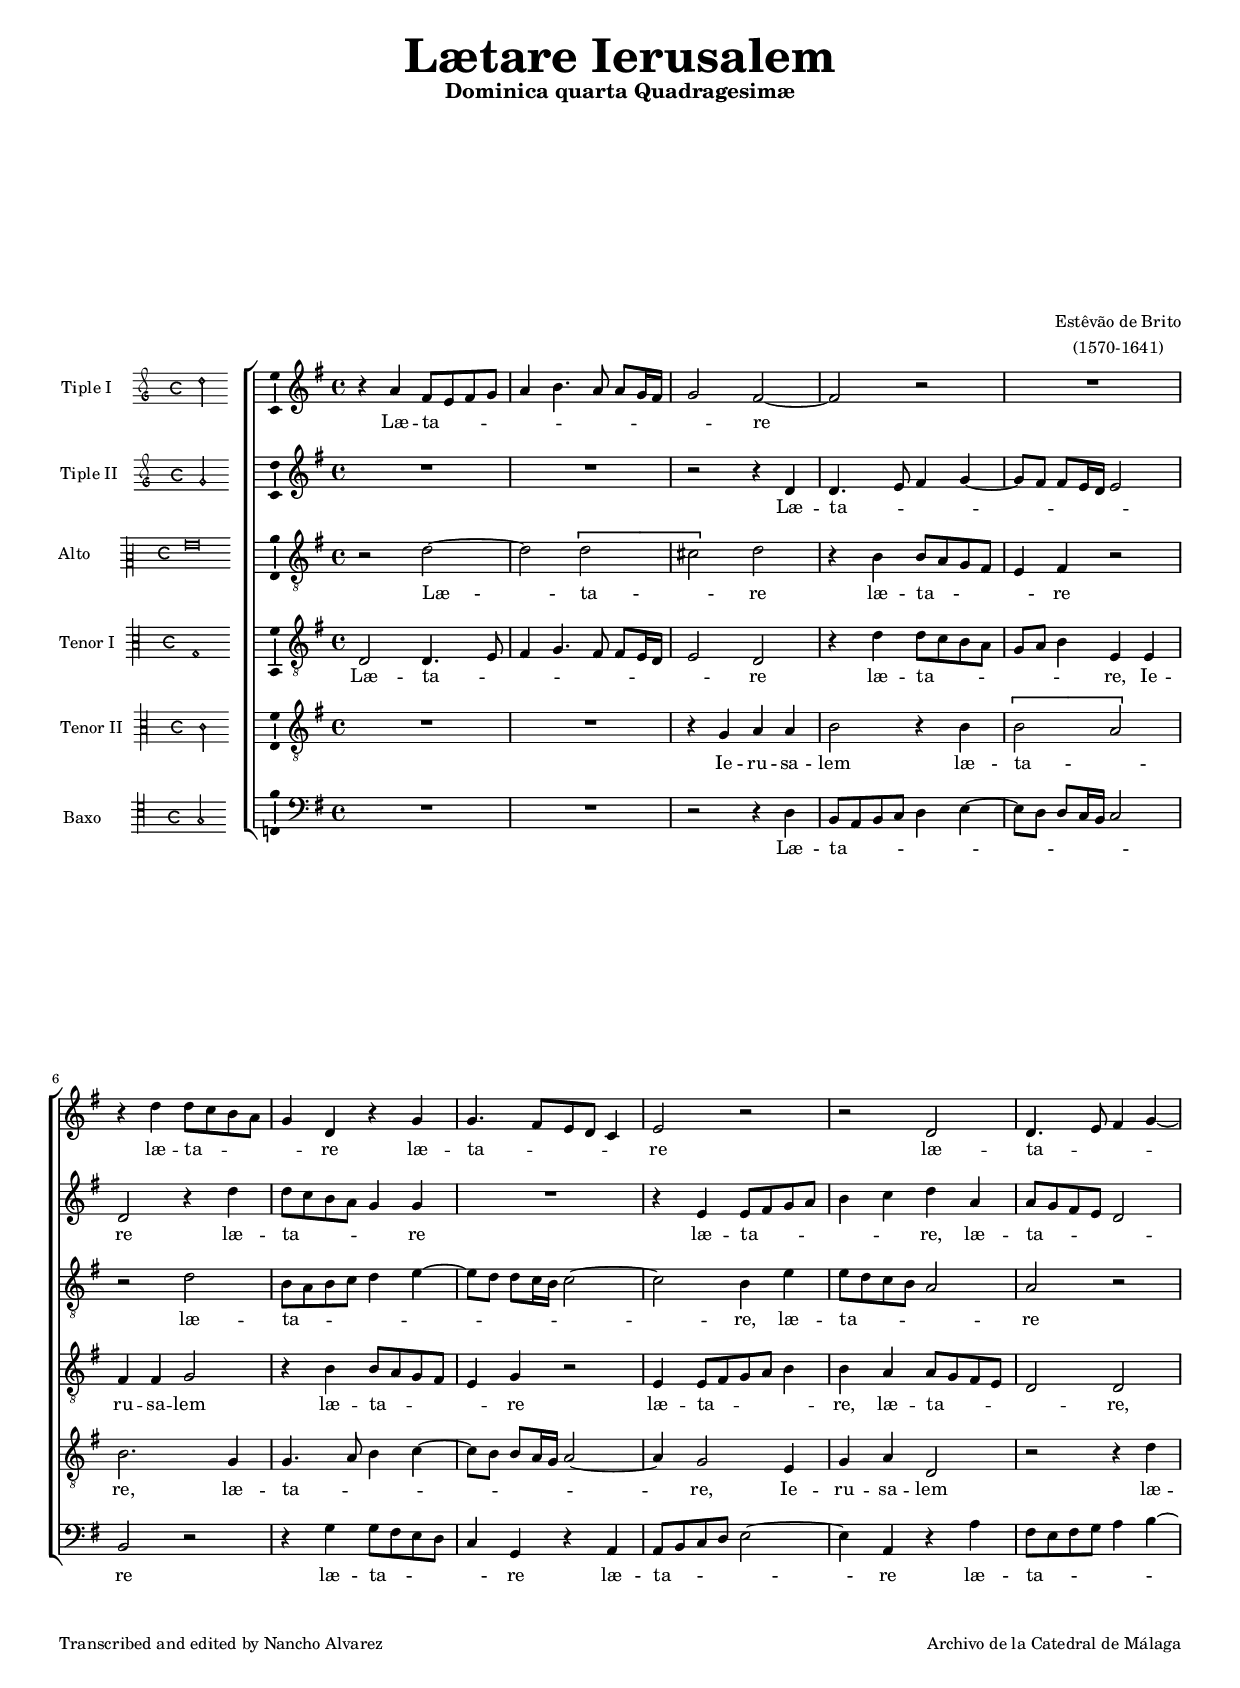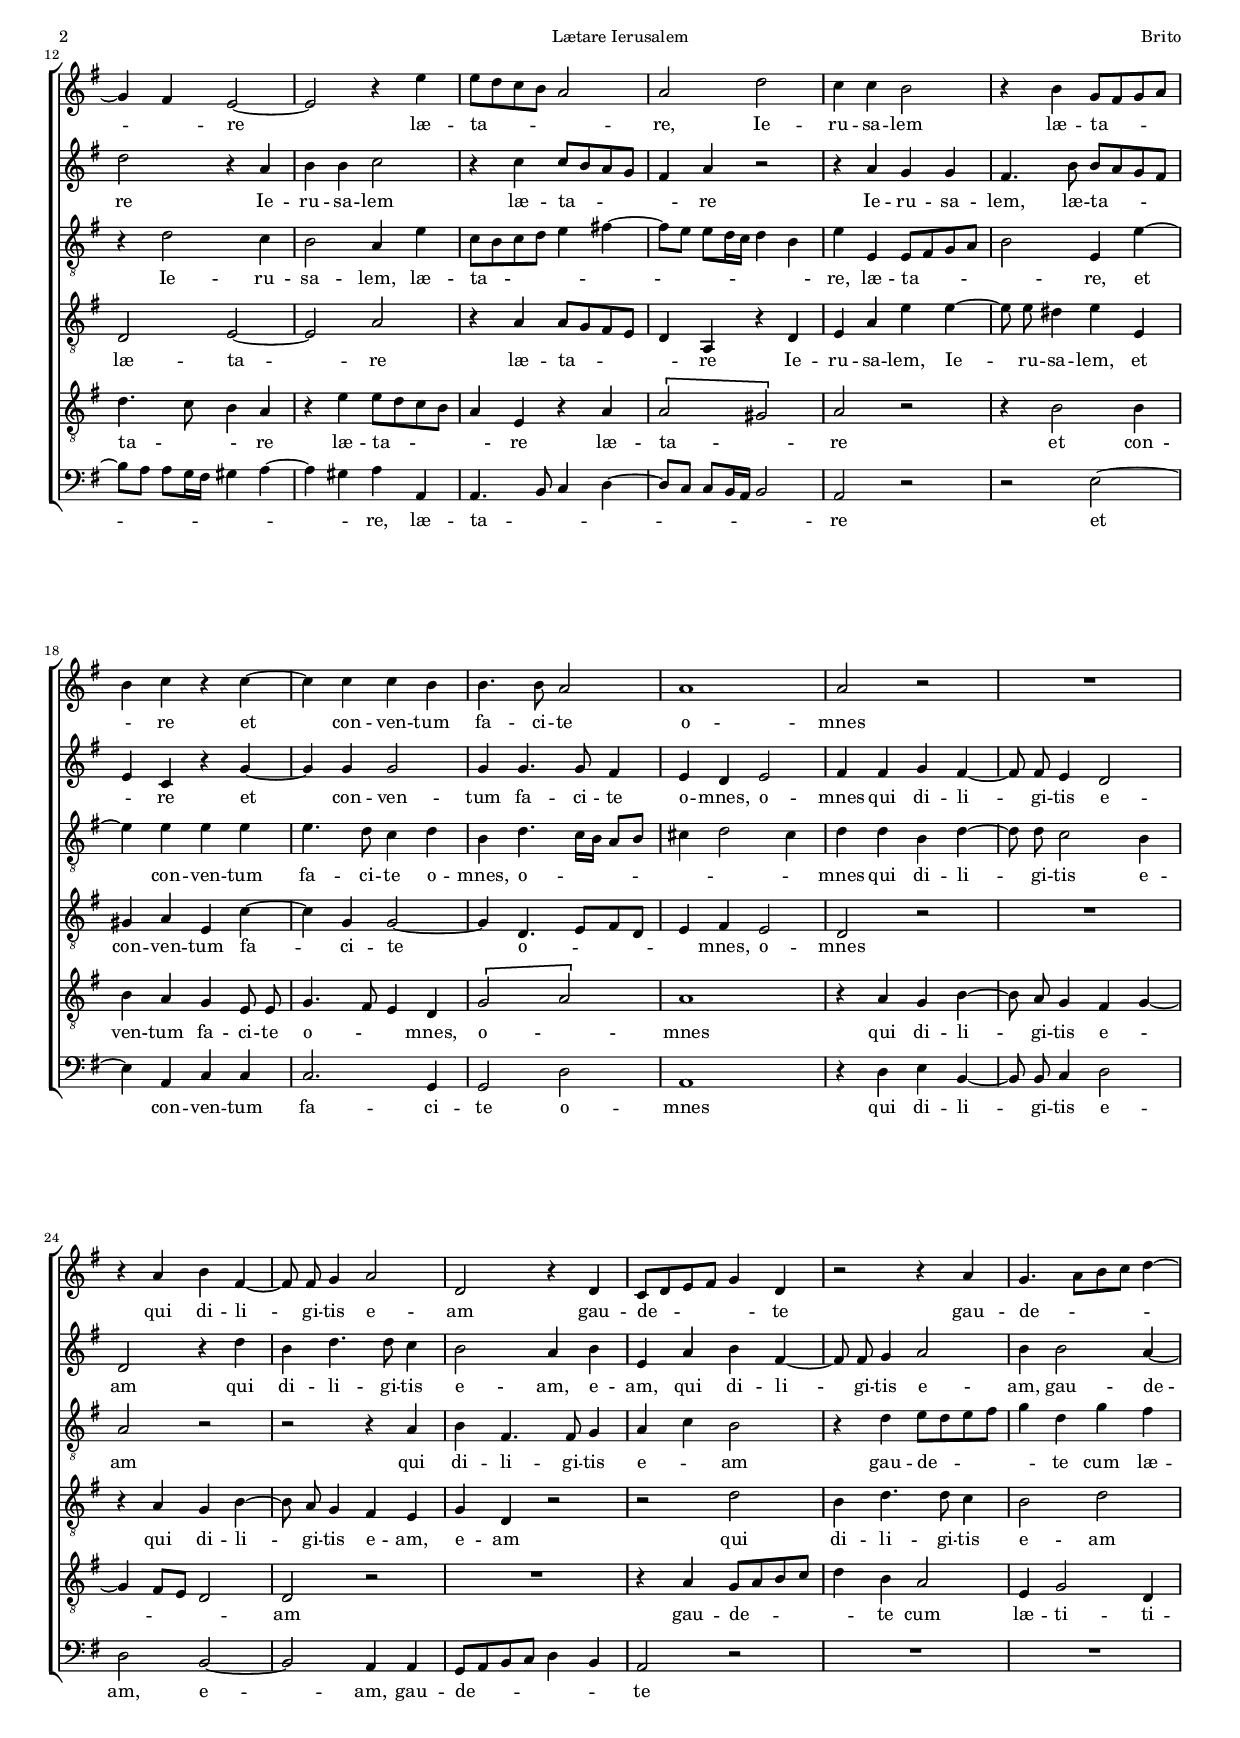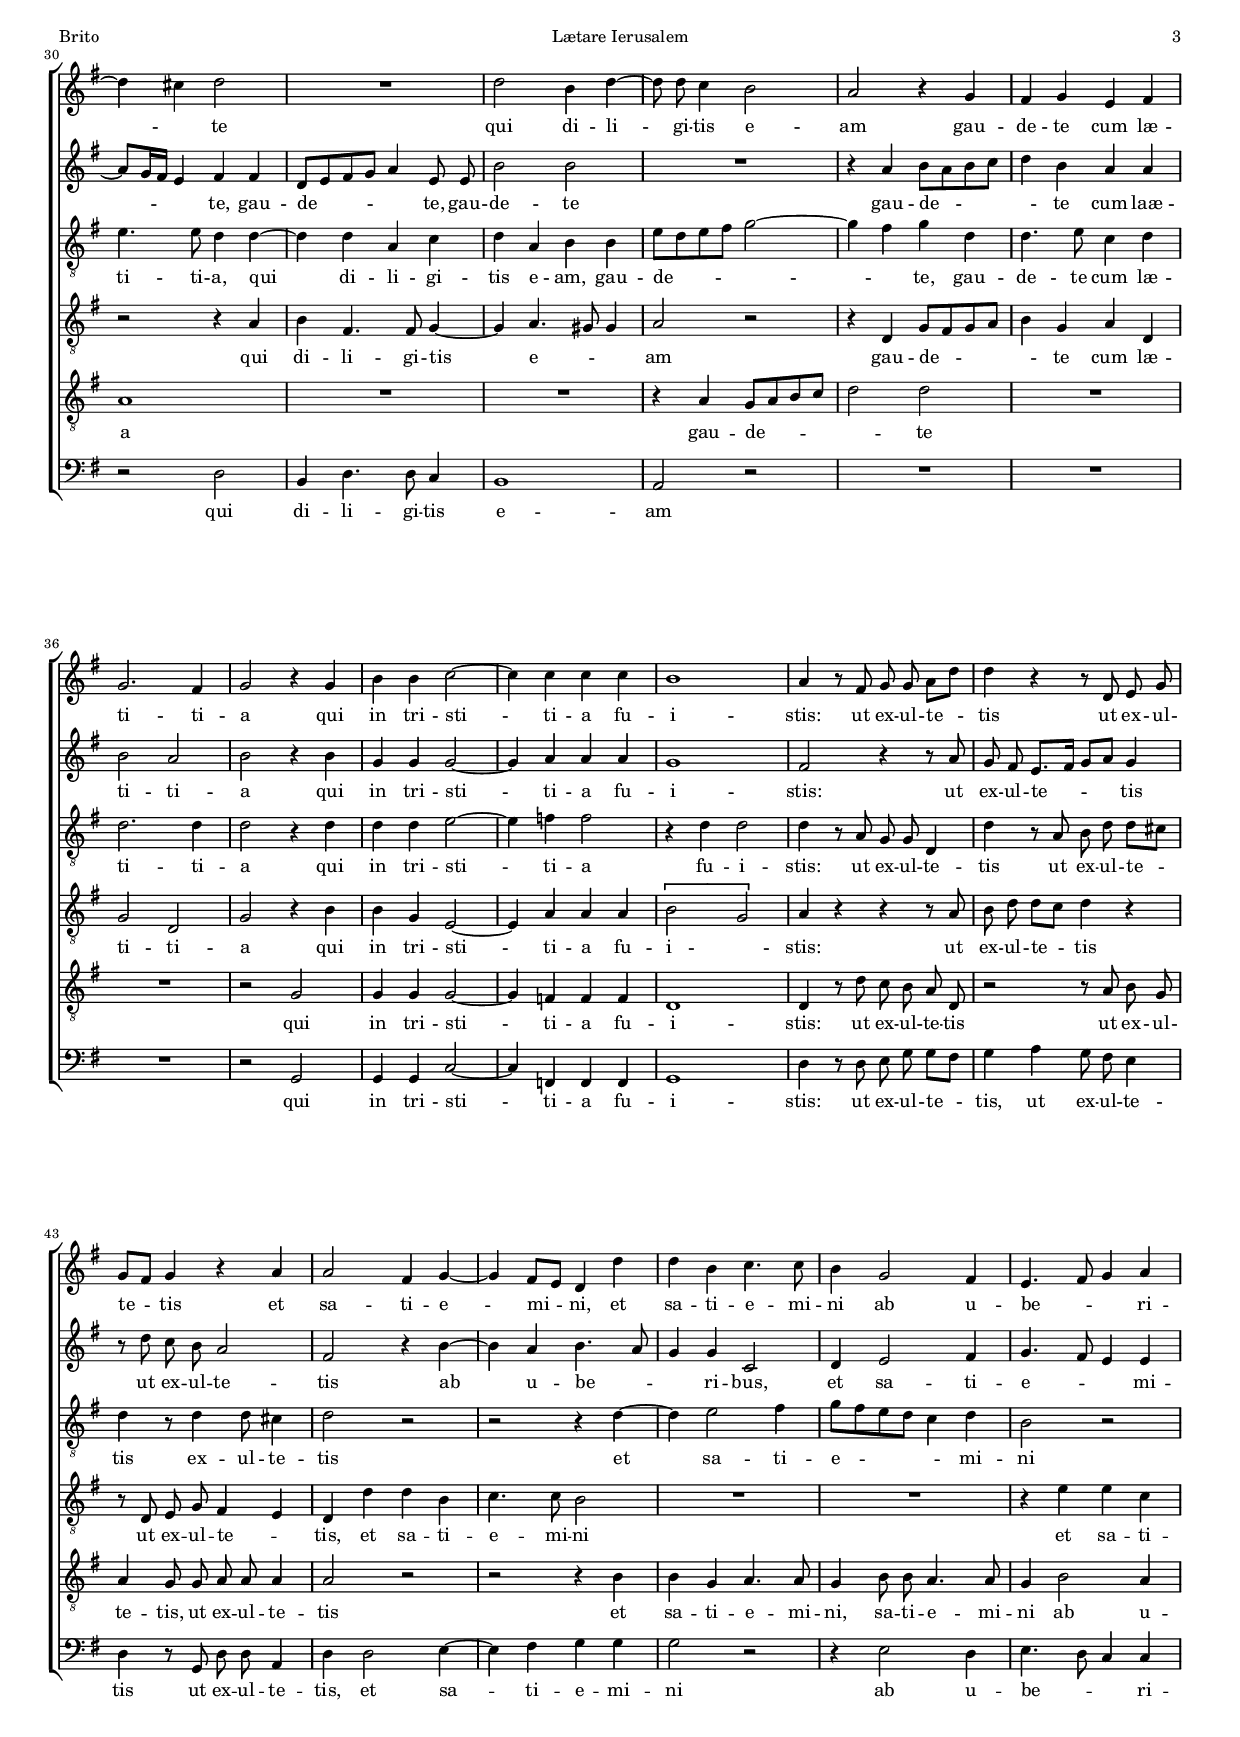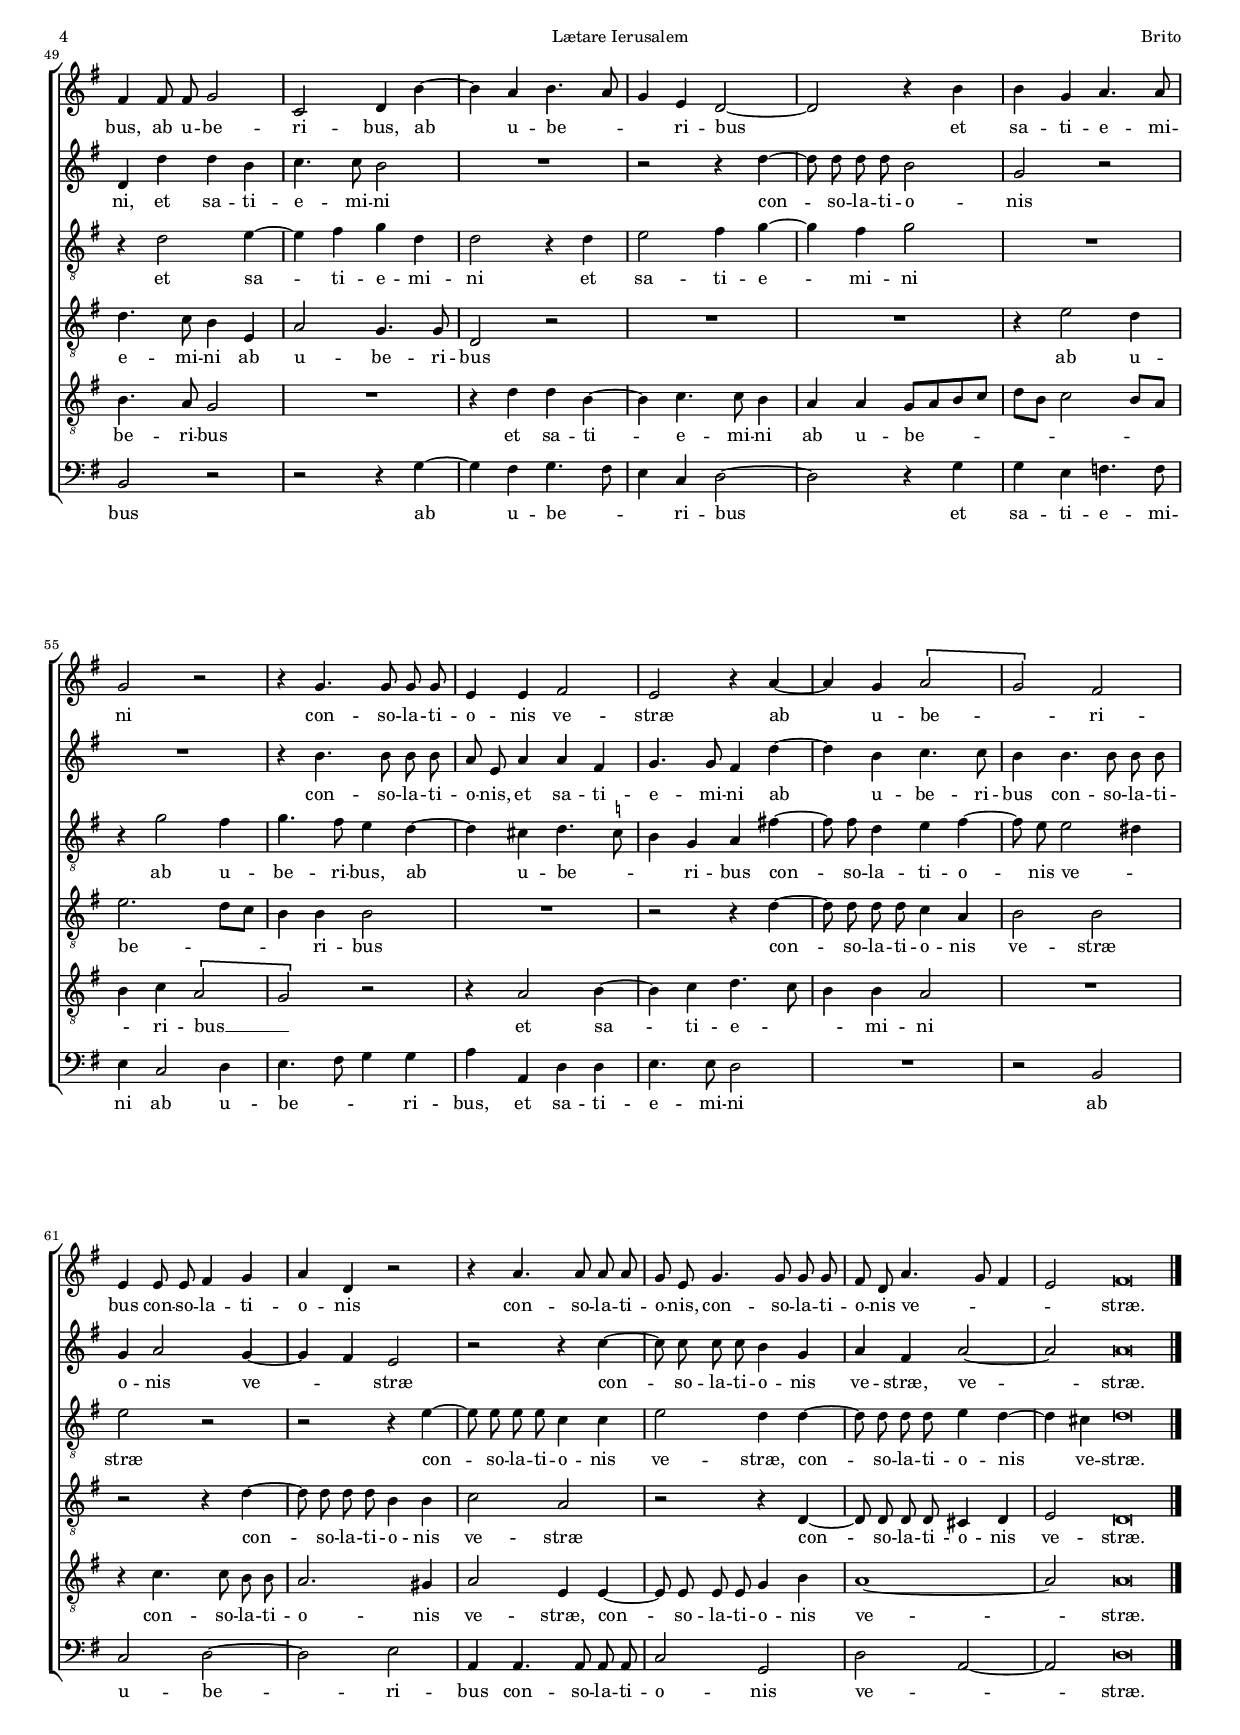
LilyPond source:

\version "2.11.45"

#(set-default-paper-size "a4")
#(set-global-staff-size 14.45)
#(ly:set-option 'point-and-click #f)

italicas=\override LyricText #'font-shape = #'italic
rectas=\override LyricText #'font-shape = #'upright
ss=\once \set suggestAccidentals = ##t
incipitwidth = 20


\header {
	title=\markup{\column { " " " " " " \bigger \bigger \bigger \bigger \bigger "Lætare Ierusalem"}}
	subtitle=\markup{\column { " " \bigger "Dominica quarta Quadragesimæ" " " " " }}
	subsubtitle=\markup{\column{ " " " " " " " " " " " " " " " " }}
	composer=\markup{\center-align{"Estêvão de Brito" "(1570-1641)"}}
	%opus="(-)"
	%poet="Edición de "
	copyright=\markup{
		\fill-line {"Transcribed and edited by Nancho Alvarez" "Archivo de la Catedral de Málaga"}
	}
%	tagline=""
}

global={\key c \major \time 4/4 \skip 1*66 \bar "|." }


cantus=\relative c''{
	r4 d4 b8 a b c
	d4 e4. d8 d[ c16 b]
	c2 b ~
	b r
	R1
	r4 g' g8 f e d
	c4 g r c
	c4. b8[ a g] f4 
	a2 r
	r2 g 
	g4. a8 b4 c ~
	c b a2 ~
	a r4 a'
	a8 g f e d2
	d2 g
	f4 f e2
	r4 e c8 b c d
	e4 f r f ~
	f f f e
	e4. e8 d2
	d1 
	d2 r
	R1
	r4 d e b ~
	b8 \noBeam b c4 d2 
	g, r4 g
	f8 g a b c4 g
	r2 r4 d'
	c4. d8[ e f] g4 ~
	g fis4 g2
	R1
	g2 e4 g ~
	g8 \noBeam g f4 e2
	d r4 c
	b c a b
	c2. b4 
	c2 r4 c 
	e e f2 ~
	f4 f f f 
	e1
	d4 r8 b \noBeam c \noBeam c \noBeam d g
	g4 r r8 g, \noBeam a \noBeam c
	c8 b c4 r d
	d2 b4 c ~
	c b8 a g4 g'
	g e f4. f8 
	e4 c2 b4
	a4. b8 c4 d
	b4 b8 \noBeam b c2
	f,2 g4 e' ~
	e d e4. d8 
	c4 a g2 ~
	g r4 e'
	e4 c d4. d8
	c2 r2
	r4 c4. c8 \noBeam c \noBeam c
	a4 a b2
	a r4 d ~
	d4 c \[d2 
	c\] b
	a4 a8 \noBeam a b4 c 
	d4 g, r2
	r4 d'4. d8 \noBeam d \noBeam d
	c8 \noBeam a c4. c8 \noBeam c \noBeam c
	b8 \noBeam g d'4. c8 b4
	a2 b\breve*1/4
}

cantusdos=\relative c''{
	R1
	R
	r2 r4 g
	g4. a8 b4 c ~
	c8[ b] b[ a16 g] a2
	g r4 g'
	g8 f e d c4 c
	R1
	r4 a a8 b c d
	e4 f g d |
	d8 c b a g2
	g' r4 d 
	e e f2
	r4 f f8 e d c
	b4 d r2
	r4 d c c
	b4. e8 e8 d c b
	a4 f r c' ~
	c c c2 |
	c4 c4. c8 b4 
	a g a2
	b4 b c b ~
	b8 \noBeam b a4 g2
	g r4 g'
	e4 g4. g8 f4
	e2 d4 e |
	a, d e b ~
	b8 \noBeam b c4 d2
	e4 e2 d4 ~
	d8 c16 b a4 b b
	g8 a b c d4 a8 \noBeam a
	e'2 e
	R1
	r4 d e8 d e f
	g4 e d d
	e2 d |
	e r4 e 
	c c c2 ~
	c4 d d d
	c1 |
	b2 r4 r8 d
	c8 \noBeam b \noBeam a8. b16 c8 d c4
	r8 g'8 \noBeam f \noBeam e d2
	b2 r4 e ~
	e d e4. d8
	c4 c f,2
	g4 a2 b4 |
	c4. b8 a4 a
	g g' g e 
	f4. f8 e2
	R1
	r2 r4 g ~
	g8 \noBeam g \noBeam g \noBeam g e2
	c2 r
	R1
	r4 e4. e8 \noBeam e \noBeam e
	d8 \noBeam a d4 d b
	c4. c8 b4 g' ~
	g e f4. f8 
	e4 e4. e8 \noBeam e \noBeam e
	c4 d2 c4 ~
	c b a2
	r2 r4 f' ~
	f8 \noBeam f \noBeam f \noBeam f e4 c
	d4 b d2 ~
	d d\breve*1/4
}

altus=\relative c''{
	r2 g ~
	g \[g 
	fis\] g
	r4 e e8 d c b
	a4 b r2
	r2 g'2
	e8 d e f g4 a ~
	a8[ g] g[ f16 e] f2 ~
	f e4 a
	a8 g f e d2
	d r
	r4 g2 f4
	e2 d4 a'
	f8 e f g a4 b! ~
	b8[ a] a[ g16 f] g4 e
	a4 a, a8 b c d
	e2 a,4 a' ~
	a a a a
	a4. g8 f4 g
	e4 g4. f16[ e] d8[ e]
	fis4 g2 fis4
	g4 g e g ~
	g8 \noBeam g f2 e4 
	d2 r
	r2 r4 d
	e b4. b8 c4
	d4 f e2
	r4 g a8 g a b
	c4 g c b
	a4. a8 g4 g ~
	g g d f
	g d e e
	a8 g a b c2 ~
	c4 b c g
	g4. a8 f4 g
	g2. g4
	g2 r4 g
	g g a2 ~
	a4 bes bes2
	r4 g4 g2
	\set autoBeaming = ##f
	g4 r8 d c c g4
	g'4 r8 d e g g[ fis]
	g4 r8 g4 g8 fis4
	g2 r
	r2 r4 g ~
	g4 a2 b4
	c8[ b a g] f4 g 
	e2 r2
	r4 g2 a4 ~ 
	a b c g |
	g2 r4 g 
	a2 b4 c ~
	c b c2
	R1
	r4 c2 b4
	c4. b8 a4 g ~
	g fis g4. \ss f8
	e4 c d b'! ~
	b8 b g4 a b ~
	b8 a a2 gis4
	a2 r
	r r4 a ~
	a8 a a a f4 f
	a2 g4 g ~
	g8 g g g a4 g ~
	g fis g\breve*1/4
}

tenor=\relative c'{
	g2 g4. a8
	b4 c4. b8 b[ a16 g]
	a2 g
	r4 g' g8 f e d
	c d e4 a, a
	b b c2 |
	r4 e e8 d c b
	a4 c r2
	a4 a8[ b c d] e4
	e4 d d8 c b a
	g2 g
	g a ~
	a d |
	r4 d d8 c b a
	g4 d r g
	a d a' a ~
	a8 \noBeam a gis4 a a,
	cis4 d a f' ~
	f c c2 ~ |
	c4 g4. a8 b g
	a4 b a2
	g r
	R1
	r4 d' c e ~
	e8 \noBeam d c4 b a
	c g r2
	r2 g'
	e4 g4. g8 f4 
	e2 g
	r2 r4 d
	e b4. b8 c4 ~
	c d4. cis8 cis4
	d2 r
	r4 g, c8 b c d
	e4 c d g,
	c2 g 
	c r4 e 
	e c a2 ~
	a4 d d d
	\[e2 c\]
	d4 r r r8 d
	e \noBeam g \noBeam g f g4 r
	r8 g, \noBeam a \noBeam c b4 a
	g g' g e 
	f4. f8 e2
	R1
	R
	r4 a a f
	g4. f8 e4 a,
	d2 c4. c8 g2 r
	R1
	R1
	r4 a'2 g4
	a2. g8 f
	e4 e e2
	R1
	r2 r4 g ~
	\set autoBeaming = ##f
	g8 g g g f4 d 
	e2 e
	r2 r4 g ~
	g8 g g g e4 e
	f2 d
	r2 r4 g, ~
	g8 g g g fis4 g
	a2 g\breve*1/4
}

tenordos=\relative c'{
	R1
	R
	r4 c d d 
	e2 r4 e
	\[e2 d\] 
	e2. c4
	c4. d8 e4 f ~
	f8[ e] e[ d16 c] d2 ~
	d4 c2 a4
	c4 d g,2
	r2 r4 g'
	g4. f8 e4 d
	r4 a' a8 g f e
	d4 a r4 d
	\[d2 cis\]
	d2 r
	r4 e2 e4
	e d c a8 \noBeam a
	c4. b8 a4 g
	\[c2 d\] 
	d1
	r4 d c e ~
	e8 \noBeam d c4 b c ~
	c b8 a g2
	g2 r
	R1
	r4 d' c8 d e f
	g4 e d2
	a4 c2 g4
	d'1
	R1
	R
	r4 d c8 d e f
	g2 g
	R1
	R
	r2 c,2
	c4 c c2 ~
	c4 bes bes bes
	g1
	\set autoBeaming = ##f
	g4 r8 g' f e d g,
	r2 r8 d' e c
	d4 c8 c d d d4
	d2 r
	r2 r4 e
	e c d4. d8 
	c4 e8 e d4. d8
	c4 e2 d4
	e4. d8 c2
	R1
	r4 g' g e ~
	e f4. f8 e4
	d d c8[ d e f]
	g8[ e] f2 e8[ d]
	e4 f \[d2 
	c\] r
	r4 d2 e4 ~
	e f g4. f8
	e4 e d2
	R1
	r4 f4. f8 e e
	d2. cis4
	d2 a4 a ~
	a8 a a a c4 e 
	d1 ~
	d2 d\breve*1/4
}

bassus=\relative c'{
	R1
	R
	r2 r4 g
	e8 d e f g4 a ~
	a8[ g] g[ f16 e] f2
	e2 r |
	r4 c' c8 b a g
	f4 c r4 d
	d8 e f g a2 ~
	a4 d, r4 d' |
	b8 a b c d4 e ~
	e8[ d] d[ c16 b] cis4 d ~
	d cis d d,
	d4. e8 f4 g ~
	g8[ f] f[ e16 d] e2
	d2 r |
	r a' ~
	a4 d, f f
	f2. c4
	c2 g'
	d1 |
	r4 g a e ~
	e8 \noBeam e f4 g2
	g e ~
	e2 d4 d |
	c8 d e f g4 e
	d2 r
	R1
	R
	r2 g
	e4 g4. g8 f4 
	e1 
	d2 r
	R1
	R
	R
	r2 c 
	c4 c f2 ~
	f4 bes, bes bes 
	c1
	\set  autoBeaming = ##f
	g'4 r8 g a c c[ b]
	c4 d c8 b a4
	g r8 c, g' g d4
	g4 g2 a4 ~
	a b c c
	c2 r
	r4 a2 g4
	a4. g8 f4 f
	e2 r
	r r4 c' ~
	c b c4. b8 
	a4 f g2 ~
	g r4 c 
	c 4 a bes4. bes8
	a4 f2 g4
	a4. b8 c4 c
	d d, g g 
	a4. a8 g2
	R1
	r2 e
	f g ~
	g a
	d,4 d4. d8 d d
	f2 c
	g' d ~
	d g\breve*1/4
}


textocantus=\lyricmode{
Læ -- ta -- _ _ _ _ _ _ _ _ _ _ re _
læ -- ta -- _ _ _ _ re
læ -- ta -- _ _ _ _ re
læ -- ta -- _ _ _ _ _ re _
læ -- ta -- _ _ _ _ re,
Ie -- ru -- sa -- lem
læ -- ta -- _ _ _ _ re
et _ con -- ven -- tum fa -- ci -- te o -- mnes
qui di -- li -- _ gi -- tis e -- am
gau -- de -- _ _ _ _ te
gau -- de -- _ _ _ _ _ _ te
qui di -- li -- _ gi -- tis e -- am
gau -- de -- te cum læ -- ti -- ti -- a
qui in tri -- sti -- _ ti -- a fu -- i -- stis:
ut ex -- ul -- te -- _ tis
ut ex -- ul -- te -- _ tis
et sa -- ti -- e -- _ mi -- _ ni,
et sa -- ti -- e -- mi -- ni ab u -- be -- _ _ ri -- bus,
ab u -- be -- ri -- bus,
ab _ u -- be -- _ _ ri -- bus _
et sa -- ti -- e -- mi -- ni
con -- so -- la -- ti -- o -- nis ve -- stræ
ab _ u -- be -- _ ri -- bus
con -- so -- la -- ti -- o -- nis
con -- so -- la -- ti -- o -- nis,
con -- so -- la -- ti -- o -- nis ve -- _ _ _ stræ.
}

textocantusdos=\lyricmode{
Læ -- ta -- _ _ _ _ _ _ _ _ _ re
læ -- ta -- _ _ _ _ re
læ -- ta -- _ _ _ _ _ re,
læ -- ta -- _ _ _ _ re
Ie -- ru -- sa -- lem
læ -- ta -- _ _ _ _ re
Ie -- ru -- sa -- lem,
læ -- ta -- _ _ _ _ re
et _ con -- ven -- tum fa -- ci -- te o -- mnes,
o -- mnes qui di -- li -- _ gi -- tis e -- am
qui di -- li -- gi -- tis e -- am,
e -- am,
qui di -- li -- _ gi -- tis e -- am,
gau -- de -- _ _ _ _ te,
gau -- de -- _ _ _ _ te,
gau -- de -- te
gau -- de -- _ _ _ _ te
cum laæ -- ti -- ti -- a
qui in tri -- sti -- _ ti -- a fu -- i -- stis:
ut ex -- ul -- te -- _ _ _ tis
ut ex -- ul -- te -- tis
ab _ u -- be -- _ _ ri -- bus,
et sa -- ti -- e -- _ _ mi -- ni,
et sa -- ti -- e -- mi -- ni
con -- _ so -- la -- ti -- o -- nis
con -- so -- la -- ti -- o -- nis,
et sa -- ti -- e -- mi -- ni
ab _ u -- be -- ri -- bus
con -- so -- la -- ti -- o -- nis ve -- _ _ stræ
con -- _ so -- la -- ti -- o -- nis ve -- stræ,
ve -- _ stræ.
}

textoaltus=\lyricmode{
Læ -- _ ta -- _ re
læ -- ta -- _ _ _ _ re
læ -- ta -- _ _ _ _ _ _ _ _ _ _ _ _ re,
læ -- ta -- _ _ _ _ re
Ie -- ru -- sa -- lem,
læ -- ta -- _ _ _ _ _ _ _ _ _ _ _ _ re,
læ -- ta -- _ _ _ _ re,
et _ con -- ven -- tum fa -- ci -- te o -- mnes,
o -- _ _ _ _ _ _ _ mnes
qui di -- li -- _ gi -- tis e -- am
qui di -- li -- gi -- tis e -- _ am
gau -- de -- _ _ _ _ te cum læ -- ti -- ti -- a,
qui _ di -- li -- gi -- tis e -- am,
gau -- de -- _ _ _ _ _ _ te,
gau -- de -- te cum læ -- ti -- ti -- a
qui in tri -- sti -- _ ti -- a
fu -- i -- stis:
ut ex -- ul -- te -- tis
ut ex -- ul -- te -- _ tis
ex -- ul -- te -- tis
et _ sa -- ti -- e -- _ _ _ _ mi -- ni
et sa -- _ ti -- e -- mi -- ni
et sa -- ti -- e -- _ mi -- ni
ab u -- be -- ri -- bus,
ab _ u -- be -- _ _ ri -- bus
con -- _ so -- la -- ti -- o -- _ nis ve -- _ stræ
con -- _ so -- la -- ti -- o -- nis ve -- stræ,
con -- _ so -- la -- ti -- o -- nis _ ve -- stræ.
}

textotenor=\lyricmode{
Læ -- ta -- _ _ _ _ _ _ _ _ re
læ -- ta -- _ _ _ _ _ _ re,
Ie -- ru -- sa -- lem
læ -- ta -- _ _ _ _ re
læ -- ta -- _ _ _ _ re,
læ -- ta -- _ _ _ _ re,
læ -- ta -- _ re
læ -- ta -- _ _ _ _ re
Ie -- ru -- sa -- lem,
Ie -- _ ru -- sa -- lem,
et con -- ven -- tum fa -- _ ci -- te _ o -- _ _ _ _ mnes,
o -- mnes
qui di -- li -- _ gi -- tis e -- am, e -- am
qui di -- li -- gi -- tis e -- am
qui di -- li -- gi -- tis _ e -- _ _ am
gau -- de -- _ _ _ _ te cum læ -- ti -- ti -- a
qui in tri -- sti -- _ ti -- a fu -- i -- _ stis:
ut ex -- ul -- te -- _ tis
ut ex -- ul -- te -- _ tis,
et sa -- ti -- e -- mi -- ni
et sa -- ti -- e -- mi -- ni 
ab u -- be -- ri -- bus
ab u -- be -- _ _ _ ri -- bus
con -- _ so -- la -- ti -- o -- nis ve -- stræ
con -- _ so -- la -- ti -- o -- nis ve -- stræ
con -- _ so -- la -- ti -- o -- nis ve -- stræ.
}

textotenordos=\lyricmode{
Ie -- ru -- sa -- lem
læ -- ta -- _ re,
læ -- ta -- _ _ _ _ _ _ _ _ _ _ re,
Ie -- ru -- sa -- lem
læ -- ta -- _ _ re
læ -- ta -- _ _ _ _ re
læ -- ta -- _ re
et con -- ven -- tum fa -- ci -- te o -- _ _ mnes, o -- _ mnes
qui di -- li -- _ gi -- tis e -- _ _ _ _ _ am
gau -- de -- _ _ _ _ te cum læ -- ti -- ti -- a
gau -- de -- _ _ _ _ te
qui in tri -- sti -- _ ti -- a fu -- i -- stis:
ut ex -- ul -- te -- tis
ut ex -- ul -- te -- tis,
ut ex -- ul -- te -- tis
et sa -- ti -- e -- mi -- ni,
sa -- ti -- e -- mi -- ni
ab u -- be -- ri -- bus
et sa -- ti -- _ e -- mi -- ni ab u -- be -- _ _ _ _ _ _ _ _ _ ri -- bus __ _ 
et sa -- _ ti -- e -- _ _ mi -- ni
con -- so -- la -- ti -- o -- nis
ve -- stræ,
con -- _ so -- la -- ti -- o -- nis ve -- _ stræ.
}

textobassus=\lyricmode{
Læ -- ta -- _ _ _ _ _ _ _ _ _ _ _ re
læ -- ta -- _ _ _ _ re
læ -- ta -- _ _ _ _ _ re
læ -- ta -- _ _ _ _ _ _ _ _ _ _ _ _ _ _ re,
læ -- ta -- _ _ _ _ _ _ _ _ _ re
et _ con -- ven -- tum fa -- ci -- te o -- mnes
qui di -- li -- _ gi -- tis e -- am,
e -- _ am,
gau -- de -- _ _ _ _ _ te
qui di -- li -- gi -- tis e -- am
qui in tri -- sti -- _ ti -- a fu -- i -- stis:
ut ex -- ul -- te -- _ tis,
ut ex -- ul -- te -- tis
ut ex -- ul -- te -- tis,
et sa -- _ ti -- e -- mi -- ni
ab u -- be -- _ _ ri -- bus
ab _ u -- be -- _ _ ri -- bus _
et sa -- ti -- e -- mi -- ni
ab u -- be -- _ _ ri -- bus,
et sa -- ti -- e -- mi -- ni
ab u -- be -- _ ri -- bus
con -- so -- la -- ti -- o -- nis ve -- _ _ stræ.
}



incipitcantus=\markup{
	\score{
		{ 
		\set Staff.instrumentName="Tiple I    "
		\override NoteHead   #'style = #'neomensural
		\override Rest #'style = #'neomensural
		\override Staff.TimeSignature #'style = #'neomensural
		\cadenzaOn 
		\clef "petrucci-g"
		\key c \major
		\time 4/4
		d''2
		} 
	\layout {
		\context {\Voice
			\remove Ligature_bracket_engraver
			\consists Mensural_ligature_engraver
		}
		line-width=\incipitwidth
		indent = 0
	}
	}
}


incipitcantusdos=\markup{
	\score{
		{ 
		\set Staff.instrumentName="Tiple II   "
		\override NoteHead   #'style = #'neomensural
		\override Rest #'style = #'neomensural
		\override Staff.TimeSignature #'style = #'neomensural
		\cadenzaOn 
		\clef "petrucci-g"
		\key c \major
		\time 4/4
		g'2
		} 
	\layout {
		\context {\Voice
			\remove Ligature_bracket_engraver
			\consists Mensural_ligature_engraver
		}
		line-width=\incipitwidth
		indent = 0
	}
	}
}


incipitaltus=\markup{
	\score{
		{ 
		\set Staff.instrumentName="Alto      "
		\override NoteHead   #'style = #'neomensural 
		\override Rest #'style = #'neomensural
		\override Staff.TimeSignature #'style = #'neomensural
		\cadenzaOn 
		\clef "petrucci-c2"
		\key c \major
		\time 4/4
		g'\breve
		} 
	\layout {
		\context {\Voice
			\remove Ligature_bracket_engraver
			\consists Mensural_ligature_engraver
		}
		line-width=\incipitwidth
		indent = 0
	}
	}
}


incipittenor=\markup{
	\score{
		{ 
		\set Staff.instrumentName="Tenor I  "
		\override NoteHead   #'style = #'neomensural 
		\override Rest #'style = #'neomensural
		\override Staff.TimeSignature #'style = #'neomensural
		\cadenzaOn 
		\clef "petrucci-c3"
		\key c \major
		\time 4/4
		g1
		} 
	\layout {
		\context {\Voice
			\remove Ligature_bracket_engraver
			\consists Mensural_ligature_engraver
		}
		line-width=\incipitwidth
		indent=0
	}
	}
}


incipittenordos=\markup{
	\score{
		{ 
		\set Staff.instrumentName="Tenor II  "
		\override NoteHead   #'style = #'neomensural 
		\override Rest #'style = #'neomensural
		\override Staff.TimeSignature #'style = #'neomensural
		\cadenzaOn 
		\clef "petrucci-c3"
		\key c \major
		\time 4/4
		c'2
		} 
	\layout {
		\context {\Voice
			\remove Ligature_bracket_engraver
			\consists Mensural_ligature_engraver
		}
		line-width=\incipitwidth
		indent=0
	}
	}
}



incipitbassus=\markup{
	\score{
		{ 
		\set Staff.instrumentName="Baxo      "
		\override NoteHead   #'style = #'neomensural 
		\override Rest #'style = #'neomensural
		\override Staff.TimeSignature #'style = #'neomensural
		\cadenzaOn 
		\clef "petrucci-c4"
		\key c \major
		\time 4/4
		g2
		} 
	\layout {
		\context {\Voice
			\remove Ligature_bracket_engraver
			\consists Mensural_ligature_engraver
		}
		line-width=\incipitwidth
		indent = 0
	}
	}
}


\score {\transpose c' g{
\new ChoirStaff<<

        \new Staff <<\global
        \new Voice="v1" {
                \set Staff.instrumentName=\incipitcantus
                \clef "treble"
                \cantus }
        \new Lyrics \lyricsto "v1" {\textocantus }
        >>

        \new Staff <<\global
        \new Voice="v5" {
                \set Staff.instrumentName=\incipitcantusdos
                \clef "treble"
                \cantusdos }
        \new Lyrics \lyricsto "v5" {\textocantusdos }
        >>

        
        
        \new Staff << \global
        \new Voice="v2" {
                \set Staff.instrumentName=\incipitaltus
                \clef "G_8" 
                \altus}
        \new Lyrics \lyricsto "v2" {\textoaltus }
        >>

        
        \new Staff <<\global
        \new Voice="v3" {
                \set Staff.instrumentName=\incipittenor
                \clef "G_8"
                \tenor }
        \new Lyrics \lyricsto "v3" {\textotenor }
        >>
        

        \new Staff <<\global
        \new Voice="v6" {
                \set Staff.instrumentName=\incipittenordos
                \clef "G_8"
                \tenordos }
        \new Lyrics \lyricsto "v6" {\textotenordos }
        >>
        

        \new Staff <<\global
        \new Voice="v4" {
                \set Staff.instrumentName=\incipitbassus
                \clef "bass" 
                \bassus }
        \new Lyrics \lyricsto "v4" {\textobassus}
        >>
        
>>

        }%transpose



\layout{ 
	\context {\Lyrics 
		\override VerticalAxisGroup #'minimum-Y-extent = #'(0.0 . 0.0) 
		\override LyricText #'font-size = #1.2
		\override LyricHyphen #'minimum-distance = #0.33
	}
	\context {\Score 
		\override BarNumber #'padding = #2 
	}
	\context {\Voice 
		melismaBusyProperties = #'() 
	}
	%\context { \RemoveEmptyStaffContext }
	\context {\Staff 
		\override VerticalAxisGroup #'minimum-Y-extent = #'(0 . 4.5)
		\consists Ambitus_engraver 
		\override LigatureBracket #'padding = #1
	}
}

%\midi {}

}


\paper{
	evenHeaderMarkup=\markup  \fill-line { \fromproperty #'page:page-number-string "Lætare Ierusalem" "Brito" }
	oddHeaderMarkup= \markup  \fill-line { \on-the-fly #not-first-page "Brito" \on-the-fly #not-first-page "Lætare Ierusalem" \on-the-fly #not-first-page \fromproperty #'page:page-number-string }
	system-count=11
	%line-width=19.0\cm
	ragged-last-bottom = ##f
	indent=3.3\cm
	between-system-padding = 0
	foot-separation = 4.5\mm
	head-separation = 0.8\mm
}
